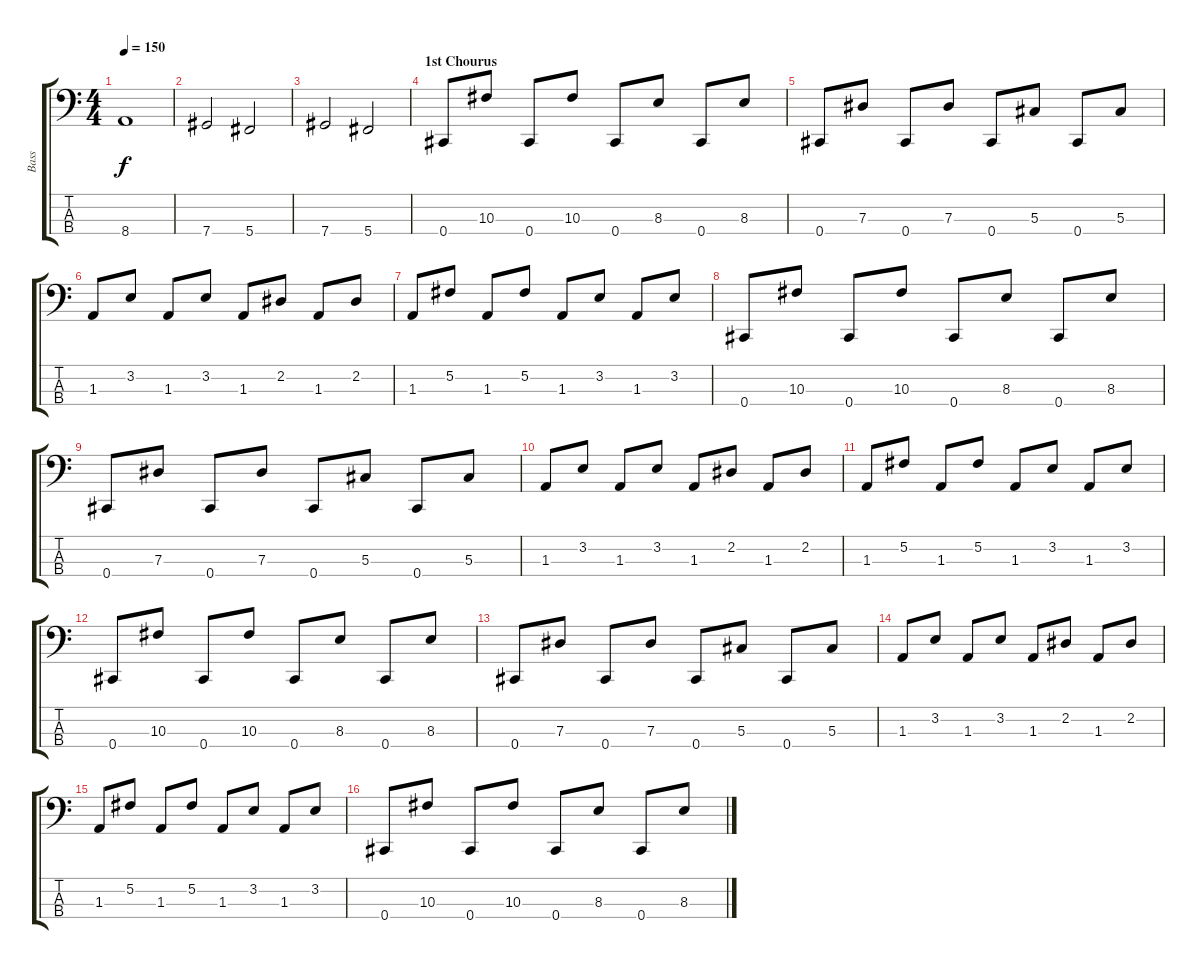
\track ("Bass" "Bass") {instrument electricbassfinger}
\staff {score tabs}
\tuning (Gb2 Db2 Ab1 Db1) {hide}
\ts (4 4)
\tempo 150
\clef f4
\ks c
8.4.1{dy f} |
7.4.2 5.4.2 |
7.4.2 5.4.2 |
\section ("" "1st Chourus")
0.4.8 10.3.8 0.4.8 10.3.8 0.4.8 8.3.8 0.4.8 8.3.8 |
0.4.8 7.3.8 0.4.8 7.3.8 0.4.8 5.3.8 0.4.8 5.3.8 |
1.3.8 3.2.8 1.3.8 3.2.8 1.3.8 2.2.8 1.3.8 2.2.8 |
1.3.8 5.2.8 1.3.8 5.2.8 1.3.8 3.2.8 1.3.8 3.2.8 |
0.4.8 10.3.8 0.4.8 10.3.8 0.4.8 8.3.8 0.4.8 8.3.8 |
0.4.8 7.3.8 0.4.8 7.3.8 0.4.8 5.3.8 0.4.8 5.3.8 |
1.3.8 3.2.8 1.3.8 3.2.8 1.3.8 2.2.8 1.3.8 2.2.8 |
1.3.8 5.2.8 1.3.8 5.2.8 1.3.8 3.2.8 1.3.8 3.2.8 |
0.4.8 10.3.8 0.4.8 10.3.8 0.4.8 8.3.8 0.4.8 8.3.8 |
0.4.8 7.3.8 0.4.8 7.3.8 0.4.8 5.3.8 0.4.8 5.3.8 |
1.3.8 3.2.8 1.3.8 3.2.8 1.3.8 2.2.8 1.3.8 2.2.8 |
1.3.8 5.2.8 1.3.8 5.2.8 1.3.8 3.2.8 1.3.8 3.2.8 |
0.4.8 10.3.8 0.4.8 10.3.8 0.4.8 8.3.8 0.4.8 8.3.8
